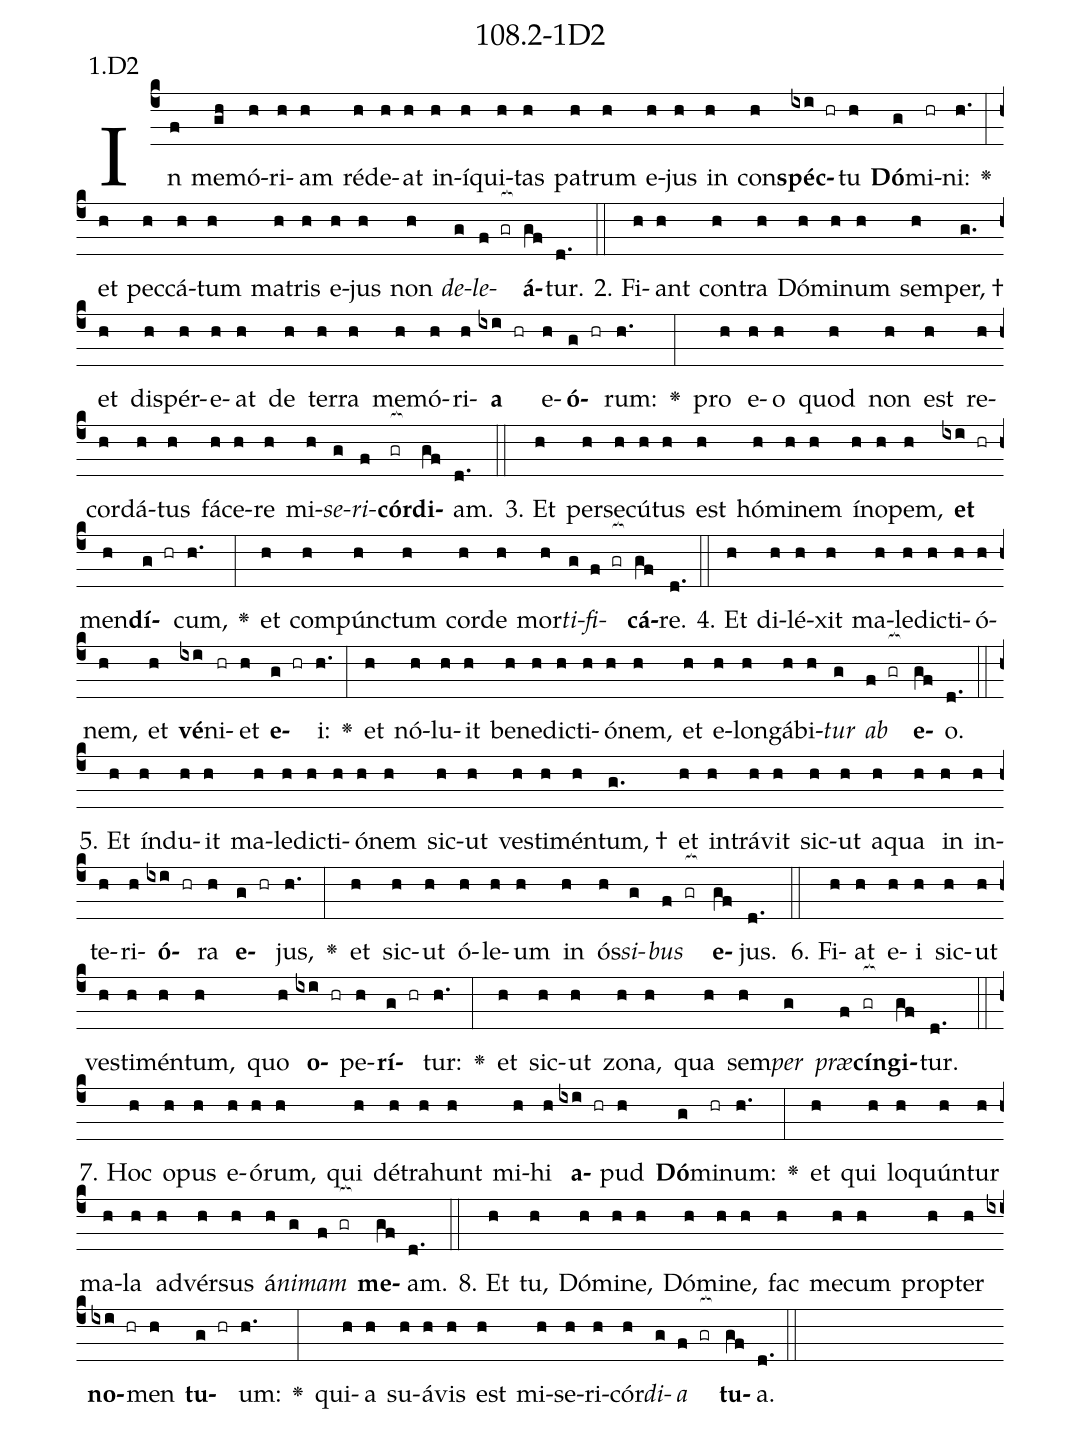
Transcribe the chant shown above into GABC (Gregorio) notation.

name: 108.2-1D2;
annotation: 1.D2;
%%
(c4)In(f) me(gh)mó(h)ri(h)am(h) réd(h)e(h)at(h) in(h)í(h)qui(h)tas(h) pa(h)trum(h) e(h)jus(h) in(h) con(h)<b>spéc</b>(ixi hr)tu(h) <b>Dó</b>(g)mi(hr)ni:(h.) <v>\greheightstar</v>(:) et(h) pec(h)cá(h)tum(h) ma(h)tris(h) e(h)jus(h) non(h) <i>de</i>(g)<i>le</i>(f gr[ocb:1{])<b>á</b>(gf[ocb:0}])tur.(d.) (::)
2. Fi(h)ant(h) con(h)tra(h) Dó(h)mi(h)num(h) sem(h)per, †(g.) et(h) dis(h)pér(h)e(h)at(h) de(h) ter(h)ra(h) me(h)mó(h)ri(h)<b>a</b>(ixi hr) e(h)<b>ó</b>(g hr)rum:(h.) <v>\greheightstar</v>(:) pro(h) e(h)o(h) quod(h) non(h) est(h) re(h)cor(h)dá(h)tus(h) fá(h)ce(h)re(h) mi(h)<i>se</i>(g)<i>ri</i>(f)<b>cór</b>(gr[ocb:1{])<b>di</b>(gf[ocb:0}])am.(d.) (::)
3. Et(h) per(h)se(h)cú(h)tus(h) est(h) hó(h)mi(h)nem(h) ín(h)o(h)pem,(h) <b>et</b>(ixi hr) men(h)<b>dí</b>(g hr)cum,(h.) <v>\greheightstar</v>(:) et(h) com(h)púnc(h)tum(h) cor(h)de(h) mor(h)<i>ti</i>(g)<i>fi</i>(f gr[ocb:1{])<b>cá</b>(gf[ocb:0}])re.(d.) (::)
4. Et(h) di(h)lé(h)xit(h) ma(h)le(h)dic(h)ti(h)ó(h)nem,(h) et(h) <b>vé</b>(ixi)ni(hr)et(h) <b>e</b>(g hr)i:(h.) <v>\greheightstar</v>(:) et(h) nó(h)lu(h)it(h) be(h)ne(h)dic(h)ti(h)ó(h)nem,(h) et(h) e(h)lon(h)gá(h)bi(h)<i>tur</i>(g) <i>ab</i>(f gr[ocb:1{]) <b>e</b>(gf[ocb:0}])o.(d.) (::)
5. Et(h) índ(h)u(h)it(h) ma(h)le(h)dic(h)ti(h)ó(h)nem(h) sic(h)ut(h) ves(h)ti(h)mén(h)tum, †(g.) et(h) in(h)trá(h)vit(h) sic(h)ut(h) a(h)qua(h) in(h) in(h)te(h)ri(h)<b>ó</b>(ixi hr)ra(h) <b>e</b>(g hr)jus,(h.) <v>\greheightstar</v>(:) et(h) sic(h)ut(h) ó(h)le(h)um(h) in(h) ós(h)<i>si</i>(g)<i>bus</i>(f gr[ocb:1{]) <b>e</b>(gf[ocb:0}])jus.(d.) (::)
6. Fi(h)at(h) e(h)i(h) sic(h)ut(h) ves(h)ti(h)mén(h)tum,(h) quo(h) <b>o</b>(ixi hr)pe(h)<b>rí</b>(g hr)tur:(h.) <v>\greheightstar</v>(:) et(h) sic(h)ut(h) zo(h)na,(h) qua(h) sem(h)<i>per</i>(g) <i>præ</i>(f)<b>cín</b>(gr[ocb:1{])<b>gi</b>(gf[ocb:0}])tur.(d.) (::)
7. Hoc(h) o(h)pus(h) e(h)ó(h)rum,(h) qui(h) dé(h)tra(h)hunt(h) mi(h)hi(h) <b>a</b>(ixi hr)pud(h) <b>Dó</b>(g)mi(hr)num:(h.) <v>\greheightstar</v>(:) et(h) qui(h) lo(h)quún(h)tur(h) ma(h)la(h) ad(h)vér(h)sus(h) á(h)<i>ni</i>(g)<i>mam</i>(f gr[ocb:1{]) <b>me</b>(gf[ocb:0}])am.(d.) (::)
8. Et(h) tu,(h) Dó(h)mi(h)ne,(h) Dó(h)mi(h)ne,(h) fac(h) me(h)cum(h) prop(h)ter(h) <b>no</b>(ixi hr)men(h) <b>tu</b>(g hr)um:(h.) <v>\greheightstar</v>(:) qui(h)a(h) su(h)á(h)vis(h) est(h) mi(h)se(h)ri(h)cór(h)<i>di</i>(g)<i>a</i>(f gr[ocb:1{]) <b>tu</b>(gf[ocb:0}])a.(d.) (::)
